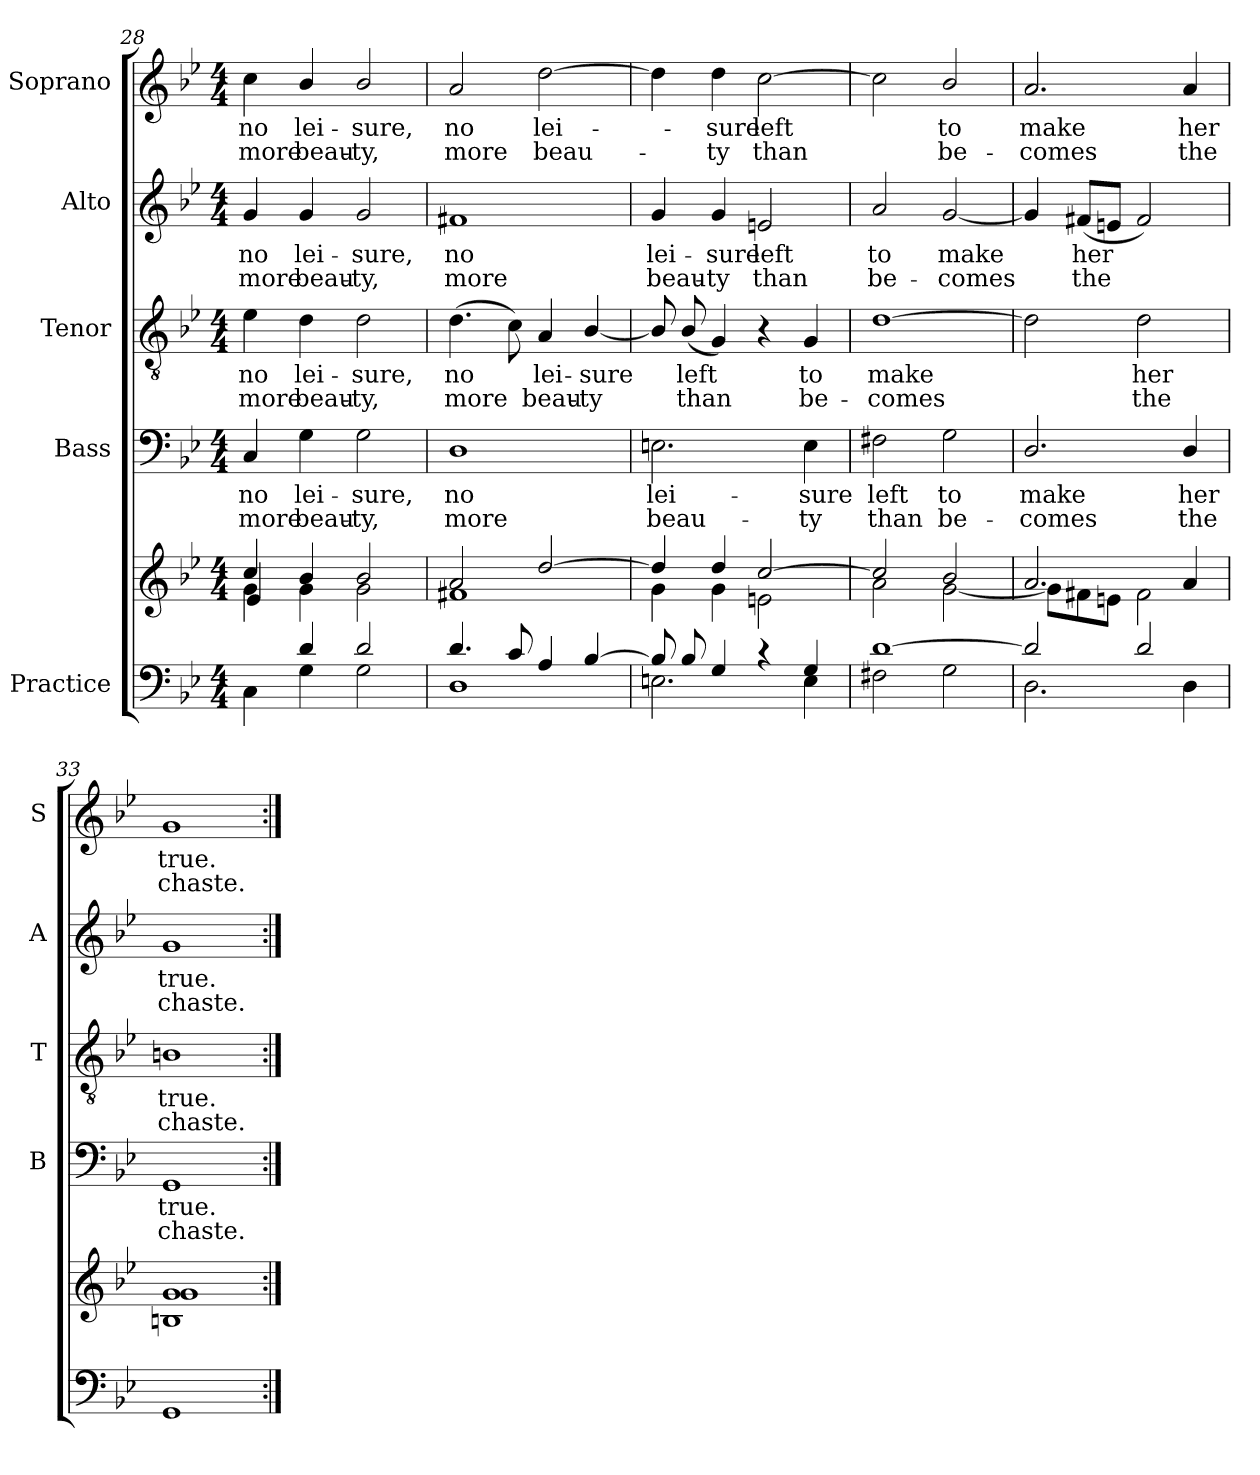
**kern	**kern	**kern	**text	**text	**kern	**text	**text	**kern	**text	**text	**kern	**text	**text
*part5	*part5	*part4	*part4	*part4	*part3	*part3	*part3	*part2	*part2	*part2	*part1	*part1	*part1
*staff6	*staff5	*staff4	*staff4	*staff4	*staff3	*staff3	*staff3	*staff2	*staff2	*staff2	*staff1	*staff1	*staff1
*I"Practice	*	*I"Bass	*	*	*I"Tenor	*	*	*I"Alto	*	*	*I"Soprano	*	*
*	*	*I'B	*	*	*I'T	*	*	*I'A	*	*	*I'S	*	*
!!LO:LB:g=z
*clefF4	*clefG2	*clefF4	*	*	*clefGv2	*	*	*clefG2	*	*	*clefG2	*	*
*k[b-e-]	*k[b-e-]	*k[b-e-]	*	*	*k[b-e-]	*	*	*k[b-e-]	*	*	*k[b-e-]	*	*
*B-:	*B-:	*B-:	*	*	*B-:	*	*	*B-:	*	*	*B-:	*	*
*M4/4	*M4/4	*M4/4	*	*	*M4/4	*	*	*M4/4	*	*	*M4/4	*	*
=28	=28	=28	=28	=28	=28	=28	=28	=28	=28	=28	=28	=28	=28
*^	*^	*	*	*	*	*	*	*	*	*	*	*	*
*	*	*	*^	*	*	*	*	*	*	*	*	*	*	*	*
!	!	!	!	!	!	!LO:LY:b	!LO:LY:b	!	!LO:LY:b	!LO:LY:b	!	!LO:LY:b	!LO:LY:b	!	!LO:LY:b	!LO:LY:b
4ryy	4C\	4cc/	4g	4e-	4C	no	more	4e-	no	more	4g	no	more	4cc	no	more
!	!	!	!	!	!	!LO:LY:b	!LO:LY:b	!	!LO:LY:b	!LO:LY:b	!	!LO:LY:b	!LO:LY:b	!	!LO:LY:b	!LO:LY:b
4d	4G	4b-/	4g	2.ryy	4G	lei-	-beau-	4d	lei-	-beau-	4g	lei-	-beau-	4b-/	lei-	-beau-
!	!	!	!	!	!	!LO:LY:b	!LO:LY:b	!	!LO:LY:b	!LO:LY:b	!	!LO:LY:b	!LO:LY:b	!	!LO:LY:b	!LO:LY:b
2d	2G	2b-/	2g	.	2G	-sure,	ty,	2d	-sure,	ty,	2g	-sure,	ty,	2b-/	-sure,	ty,
*	*	*	*v	*v	*	*	*	*	*	*	*	*	*	*	*	*
=29	=29	=29	=29	=29	=29	=29	=29	=29	=29	=29	=29	=29	=29	=29	=29
!	!	!	!	!	!LO:LY:b	!LO:LY:b	!	!LO:LY:b	!LO:LY:b	!	!LO:LY:b	!LO:LY:b	!	!LO:LY:b	!LO:LY:b
4.d/	1D	2a	1f#X	1D	no	more	(>4.d	no	more	1f#X	no	more	2a	no	more
8c/	.	.	.	.	.	.	8c)	.	.	.	.	.	.	.	.
!	!	!	!	!	!	!	!	!LO:LY:b	!LO:LY:b	!	!	!	!	!LO:LY:b	!LO:LY:b
4A/	.	[2dd/	.	.	.	.	4A	lei-	-beau-	.	.	.	[2dd	lei-	beau-
!	!	!	!	!	!	!	!	!LO:LY:b	!LO:LY:b	!	!	!	!	!	!
[4B-/	.	.	.	.	.	.	[4B-/	-sure	ty	.	.	.	.	.	.
=30	=30	=30	=30	=30	=30	=30	=30	=30	=30	=30	=30	=30	=30	=30	=30
!	!	!	!	!	!LO:LY:b	!LO:LY:b	!	!	!	!	!LO:LY:b	!LO:LY:b	!	!	!
8B-/L]	2.En	4dd/]	4g	2.En	lei-	-beau-	8B-/]	.	.	4g	lei-	-beau-	4dd]	.	.
!	!	!	!	!	!	!	!	!LO:LY:b	!LO:LY:b	!	!	!	!	!	!
8B-/	.	.	.	.	.	.	(<8B-/L	left	than	.	.	.	.	.	.
!	!	!	!	!	!	!	!	!	!	!	!LO:LY:b	!LO:LY:b	!	!LO:LY:b	!LO:LY:b
4G/	.	4dd/	4g	.	.	.	4G)	.	.	4g	-sure	ty	4dd	sure	ty
!	!	!	!	!	!	!	!	!	!	!	!LO:LY:b	!LO:LY:b	!	!LO:LY:b	!LO:LY:b
4r	.	[2cc/	2en	.	.	.	4r	.	.	2en	left	than	[2cc	left	than
!	!	!	!	!	!LO:LY:b	!LO:LY:b	!	!LO:LY:b	!LO:LY:b	!	!	!	!	!	!
4G	4E	.	.	4E	-sure	ty	4G	to	be-	.	.	.	.	.	.
=31	=31	=31	=31	=31	=31	=31	=31	=31	=31	=31	=31	=31	=31	=31	=31
!	!	!	!	!	!LO:LY:b	!LO:LY:b	!	!LO:LY:b	!LO:LY:b	!	!LO:LY:b	!LO:LY:b	!	!	!
[1d	2F#X	2cc/]	2a	2F#X	left	than	[1d	-make	comes	2a	to	be-	2cc]	.	.
!	!	!	!	!	!LO:LY:b	!LO:LY:b	!	!	!	!	!LO:LY:b	!LO:LY:b	!	!LO:LY:b	!LO:LY:b
.	2G	2b-/	[2g	2G	to	be-	.	.	.	[2g	-make	comes	2b-/	to	be-
=32	=32	=32	=32	=32	=32	=32	=32	=32	=32	=32	=32	=32	=32	=32	=32
!	!	!	!	!	!LO:LY:b	!LO:LY:b	!	!	!	!	!	!	!	!LO:LY:b	!LO:LY:b
2d/]	2.D\	2.a	4g\]	2.D/	-make	comes	2d]	.	.	4g]	.	.	2.a	-make	comes
!	!	!	!	!	!	!	!	!	!	!	!LO:LY:b	!LO:LY:b	!	!	!
.	.	.	8f#X\	.	.	.	.	.	.	(<8f#XL	her	the	.	.	.
.	.	.	8en\J	.	.	.	.	.	.	8enJ	.	.	.	.	.
!	!	!	!	!	!	!	!	!LO:LY:b	!LO:LY:b	!	!	!	!	!	!
2d/	.	.	2f#\	.	.	.	2d	her	the	2f#)	.	.	.	.	.
!	!	!	!	!	!LO:LY:b	!LO:LY:b	!	!	!	!	!	!	!	!LO:LY:b	!LO:LY:b
.	4D\	4a	.	4D/	her	the	.	.	.	.	.	.	4a	her	the
=33	=33	=33	=33	=33	=33	=33	=33	=33	=33	=33	=33	=33	=33	=33	=33
*	*	*	*^	*	*	*	*	*	*	*	*	*	*	*	*
!	!	!	!	!	!	!LO:LY:b	!LO:LY:b	!	!LO:LY:b	!LO:LY:b	!	!LO:LY:b	!LO:LY:b	!	!LO:LY:b	!LO:LY:b
*v	*v	*	*	*	*	*	*	*	*	*	*	*	*	*	*	*
1GG	1g	1g	1Bn	1GG	true.	chaste.	1Bn	true.	chaste.	1g	true.	chaste.	1g	true.	chaste.
*	*v	*v	*v	*	*	*	*	*	*	*	*	*	*	*	*
=:|!	=:|!	=:|!	=:|!	=:|!	=:|!	=:|!	=:|!	=:|!	=:|!	=:|!	=:|!	=:|!	=:|!
*-	*-	*-	*-	*-	*-	*-	*-	*-	*-	*-	*-	*-	*-
